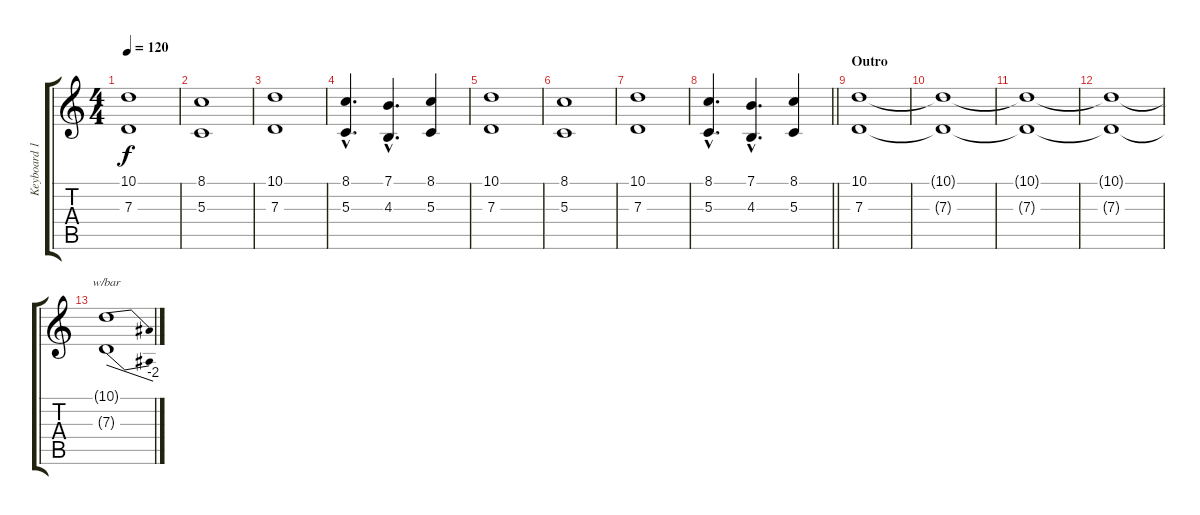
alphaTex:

\track ("Keyboard 1" "Keyboard 1") {instrument synthstrings1}
\staff {score tabs}
\tuning (E4 B3 G3 D3 A2 D2) {hide}
\ts (4 4)
\tempo 120
\clef g2
\ks c
(10.1 7.3).1{dy f} |
(8.1 5.3).1 |
(10.1 7.3).1 |
(8.1{hac} 5.3{hac}).4{d} (7.1{hac} 4.3{hac}).4{d} (8.1 5.3).4 |
(10.1 7.3).1 |
(8.1 5.3).1 |
(10.1 7.3).1 |
\barLineRight lightlight
(8.1{hac} 5.3{hac}).4{d} (7.1{hac} 4.3{hac}).4{d} (8.1 5.3).4 |
\section ("" "Outro")
(10.1 7.3).1 |
(10.1{t} 7.3{t}).1 |
(10.1{t} 7.3{t}).1 |
(10.1{t} 7.3{t}).1 |
(10.1{t} 7.3{t}).1{tbe (dive default 0 0 60 -8)}
